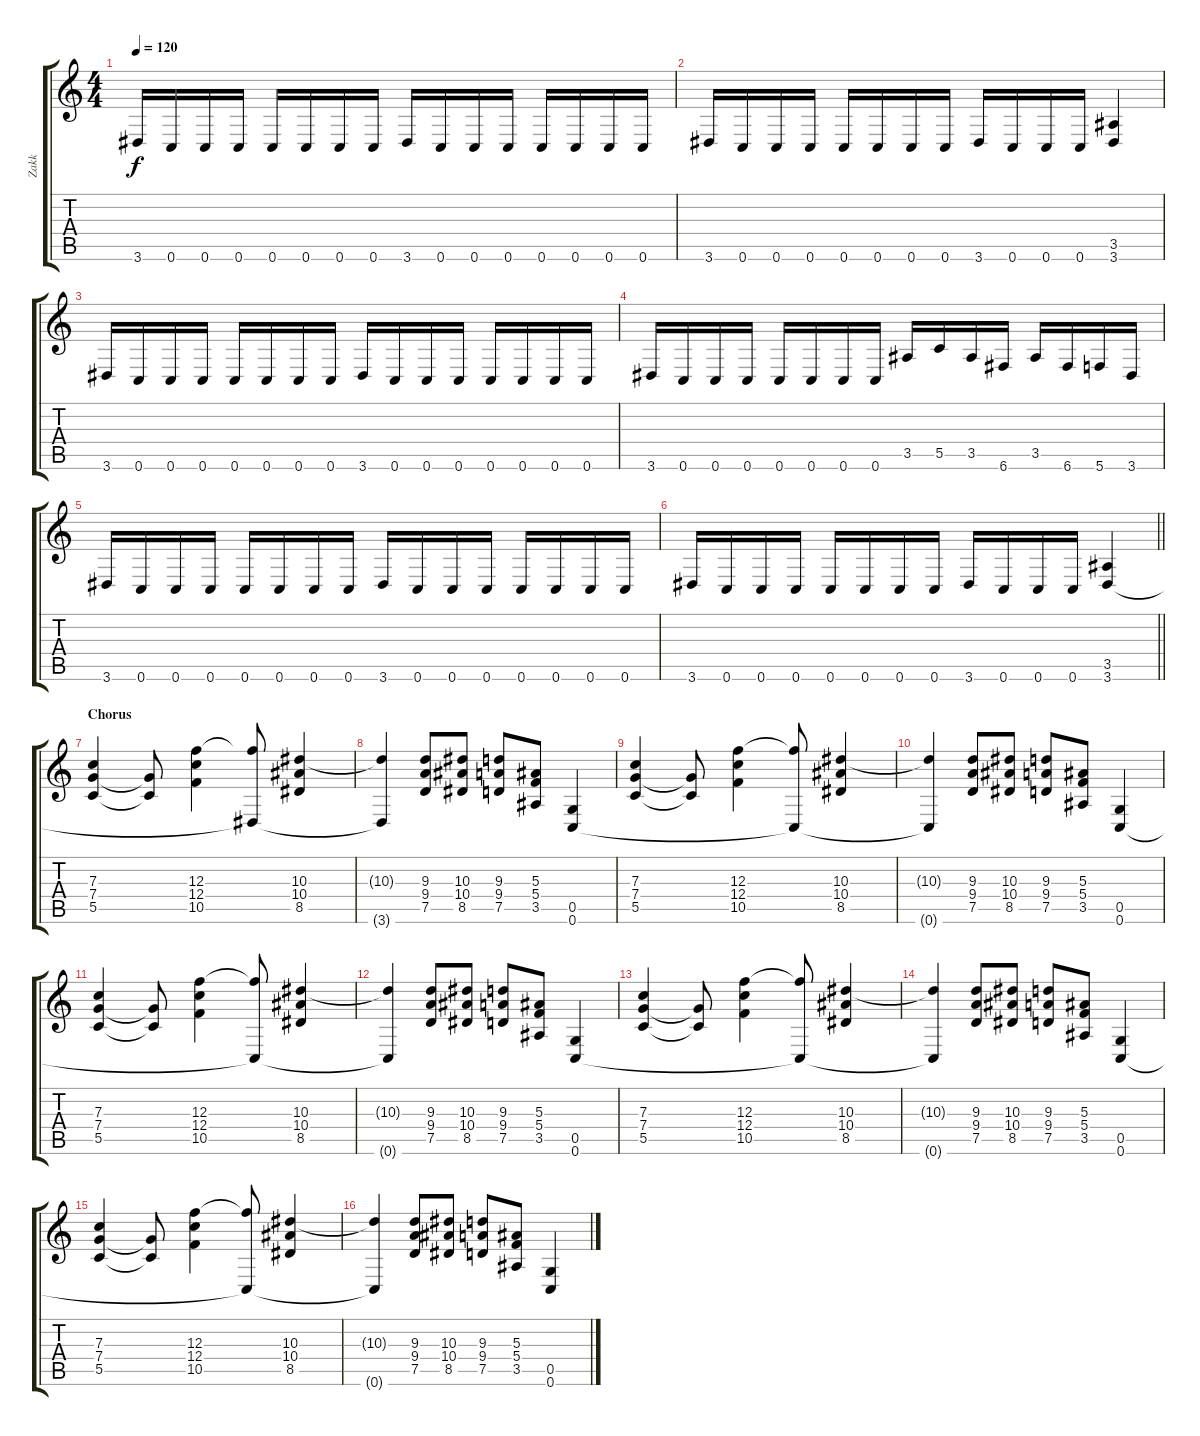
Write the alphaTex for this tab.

\track ("Zakk" "Zakk") {instrument distortionguitar}
\staff {score tabs}
\tuning (D4 A3 F3 C3 G2 C2) {hide}
\ts (4 4)
\tempo 120
\clef g2
\ks c
3.6.16{dy f} 0.6.16 0.6.16 0.6.16 0.6.16 0.6.16 0.6.16 0.6.16 3.6.16 0.6.16 0.6.16 0.6.16 0.6.16 0.6.16 0.6.16 0.6.16 |
3.6.16 0.6.16 0.6.16 0.6.16 0.6.16 0.6.16 0.6.16 0.6.16 3.6.16 0.6.16 0.6.16 0.6.16 (3.5 3.6).4 |
3.6.16 0.6.16 0.6.16 0.6.16 0.6.16 0.6.16 0.6.16 0.6.16 3.6.16 0.6.16 0.6.16 0.6.16 0.6.16 0.6.16 0.6.16 0.6.16 |
3.6.16 0.6.16 0.6.16 0.6.16 0.6.16 0.6.16 0.6.16 0.6.16 3.5.16 5.5.16 3.5.16 6.6.16 3.5.16 6.6.16 5.6.16 3.6.16 |
3.6.16 0.6.16 0.6.16 0.6.16 0.6.16 0.6.16 0.6.16 0.6.16 3.6.16 0.6.16 0.6.16 0.6.16 0.6.16 0.6.16 0.6.16 0.6.16 |
\barLineRight lightlight
3.6.16 0.6.16 0.6.16 0.6.16 0.6.16 0.6.16 0.6.16 0.6.16 3.6.16 0.6.16 0.6.16 0.6.16 (3.5 3.6).4 |
\section ("" "Chorus")
(7.3 7.4 5.5).4 (7.4{t} 5.5{t}).8 (12.3 12.4 10.5).4 (12.3{t} 3.6{t}).8 (10.3 10.4 8.5).4 |
(10.3{t} 3.6{t}).4 (9.3 9.4 7.5).8 (10.3 10.4 8.5).8 (9.3 9.4 7.5).8 (5.3 5.4 3.5).8 (0.5 0.6).4 |
(7.3 7.4 5.5).4 (7.4{t} 5.5{t}).8 (12.3 12.4 10.5).4 (12.3{t} 0.6{t}).8 (10.3 10.4 8.5).4 |
(10.3{t} 0.6{t}).4 (9.3 9.4 7.5).8 (10.3 10.4 8.5).8 (9.3 9.4 7.5).8 (5.3 5.4 3.5).8 (0.5 0.6).4 |
(7.3 7.4 5.5).4 (7.4{t} 5.5{t}).8 (12.3 12.4 10.5).4 (12.3{t} 0.6{t}).8 (10.3 10.4 8.5).4 |
(10.3{t} 0.6{t}).4 (9.3 9.4 7.5).8 (10.3 10.4 8.5).8 (9.3 9.4 7.5).8 (5.3 5.4 3.5).8 (0.5 0.6).4 |
(7.3 7.4 5.5).4 (7.4{t} 5.5{t}).8 (12.3 12.4 10.5).4 (12.3{t} 0.6{t}).8 (10.3 10.4 8.5).4 |
(10.3{t} 0.6{t}).4 (9.3 9.4 7.5).8 (10.3 10.4 8.5).8 (9.3 9.4 7.5).8 (5.3 5.4 3.5).8 (0.5 0.6).4 |
(7.3 7.4 5.5).4 (7.4{t} 5.5{t}).8 (12.3 12.4 10.5).4 (12.3{t} 0.6{t}).8 (10.3 10.4 8.5).4 |
(10.3{t} 0.6{t}).4 (9.3 9.4 7.5).8 (10.3 10.4 8.5).8 (9.3 9.4 7.5).8 (5.3 5.4 3.5).8 (0.5 0.6).4
